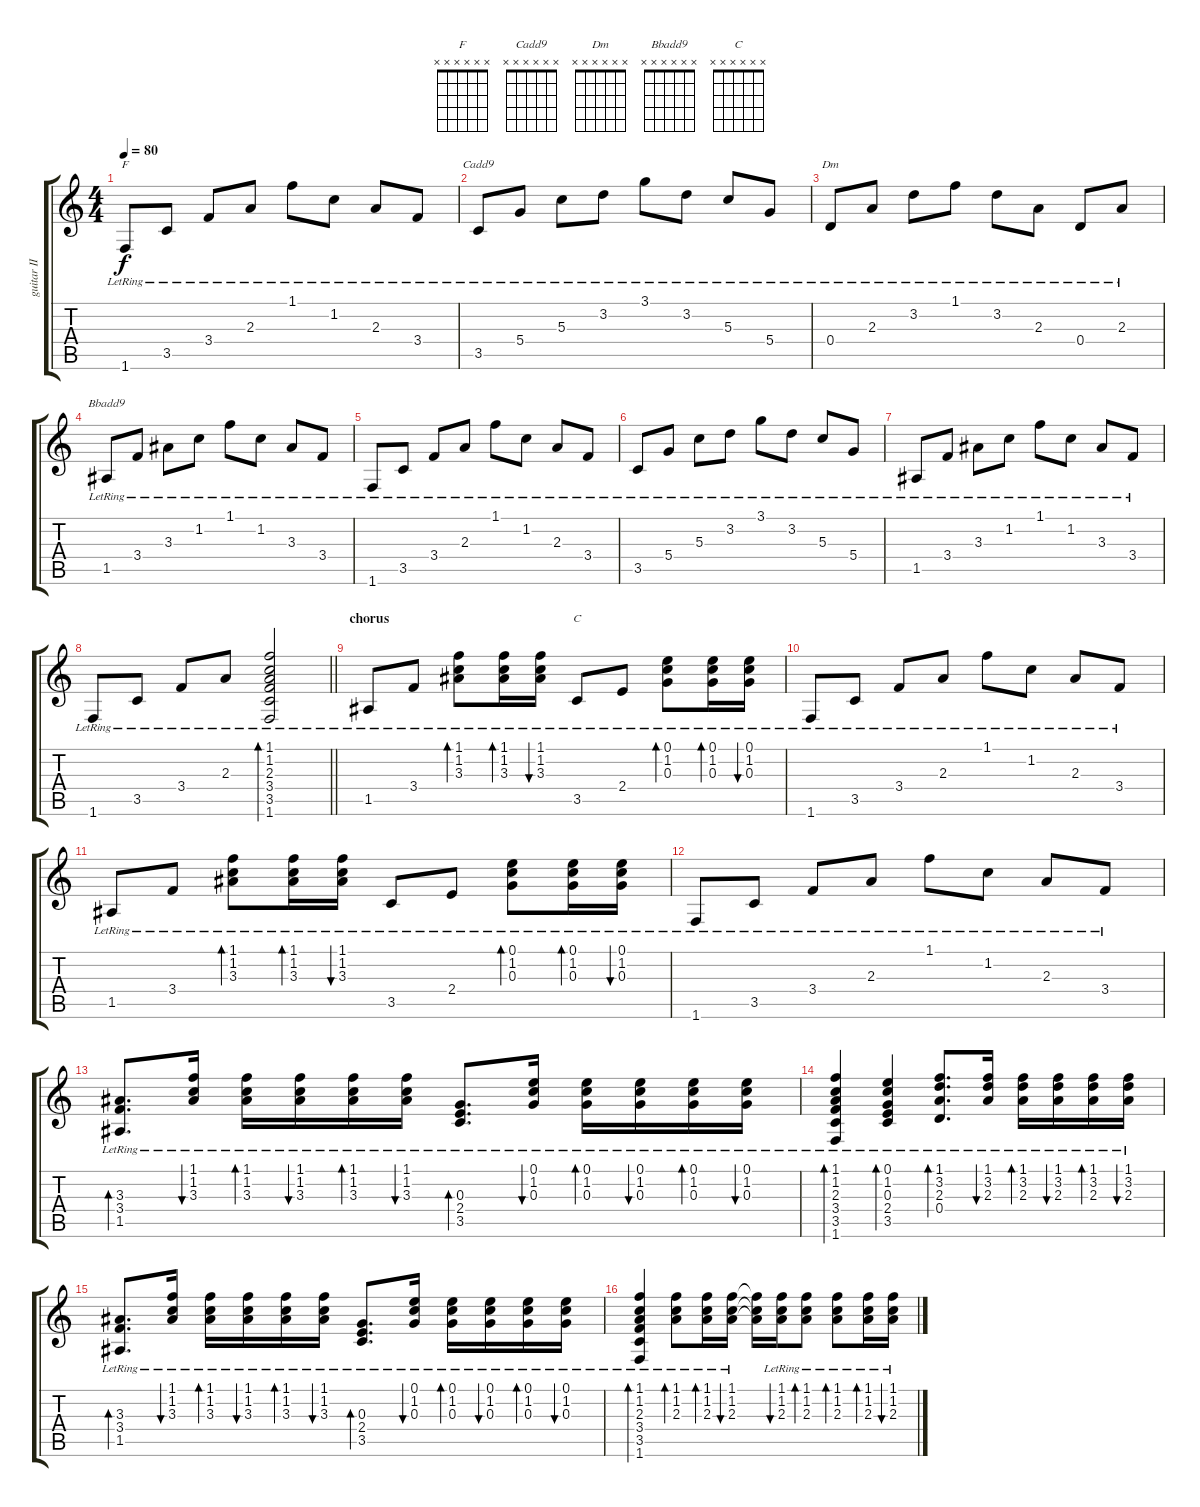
\track ("guitar II" "guitar II") {instrument acousticguitarsteel}
\staff {score tabs}
\tuning (E4 B3 G3 D3 A2 E2) {hide}
\chord ("F" x x x x x x)
\chord ("Cadd9" x x x x x x)
\chord ("Dm" x x x x x x)
\chord ("Bbadd9" x x x x x x)
\chord ("C" x x x x x x)
\ts (4 4)
\tempo 80
\clef g2
\ks c
1.6{lr}.8{ch "F" dy f volume 8 balance 13} 3.5{lr}.8 3.4{lr}.8 2.3{lr}.8 1.1{lr}.8 1.2{lr}.8 2.3{lr}.8 3.4{lr}.8 |
3.5{lr}.8{ch "Cadd9"} 5.4{lr}.8 5.3{lr}.8 3.2{lr}.8 3.1{lr}.8 3.2{lr}.8 5.3{lr}.8 5.4{lr}.8 |
0.4{lr}.8{ch "Dm"} 2.3{lr}.8 3.2{lr}.8 1.1{lr}.8 3.2{lr}.8 2.3{lr}.8 0.4{lr}.8 2.3{lr}.8 |
1.5{lr}.8{ch "Bbadd9"} 3.4{lr}.8 3.3{lr}.8 1.2{lr}.8 1.1{lr}.8 1.2{lr}.8 3.3{lr}.8 3.4{lr}.8 |
1.6{lr}.8 3.5{lr}.8 3.4{lr}.8 2.3{lr}.8 1.1{lr}.8 1.2{lr}.8 2.3{lr}.8 3.4{lr}.8 |
3.5{lr}.8 5.4{lr}.8 5.3{lr}.8 3.2{lr}.8 3.1{lr}.8 3.2{lr}.8 5.3{lr}.8 5.4{lr}.8 |
1.5{lr}.8 3.4{lr}.8 3.3{lr}.8 1.2{lr}.8 1.1{lr}.8 1.2{lr}.8 3.3{lr}.8 3.4{lr}.8 |
\barLineRight lightlight
1.6{lr}.8 3.5{lr}.8 3.4{lr}.8 2.3{lr}.8 (1.1{lr} 1.2{lr} 2.3{lr} 3.4{lr} 3.5{lr} 1.6{lr}).2{bd 120} |
\section ("" "chorus")
1.5{lr}.8 3.4{lr}.8 (1.1{lr} 1.2{lr} 3.3{lr}).8{bd 120} (1.1{lr} 1.2{lr} 3.3{lr}).16{bd 120} (1.1{lr} 1.2{lr} 3.3{lr}).16{bu 120} 3.5{lr}.8{ch "C"} 2.4{lr}.8 (0.1{lr} 1.2{lr} 0.3{lr}).8{bd 120} (0.1{lr} 1.2{lr} 0.3{lr}).16{bd 120} (0.1{lr} 1.2{lr} 0.3{lr}).16{bu 120} |
1.6{lr}.8 3.5{lr}.8 3.4{lr}.8 2.3{lr}.8 1.1{lr}.8 1.2{lr}.8 2.3{lr}.8 3.4{lr}.8 |
1.5{lr}.8 3.4{lr}.8 (1.1{lr} 1.2{lr} 3.3{lr}).8{bd 120} (1.1{lr} 1.2{lr} 3.3{lr}).16{bd 120} (1.1{lr} 1.2{lr} 3.3{lr}).16{bu 120} 3.5{lr}.8 2.4{lr}.8 (0.1{lr} 1.2{lr} 0.3{lr}).8{bd 120} (0.1{lr} 1.2{lr} 0.3{lr}).16{bd 120} (0.1{lr} 1.2{lr} 0.3{lr}).16{bu 120} |
1.6{lr}.8 3.5{lr}.8 3.4{lr}.8 2.3{lr}.8 1.1{lr}.8 1.2{lr}.8 2.3{lr}.8 3.4{lr}.8 |
(3.3{lr} 3.4{lr} 1.5{lr}).8{d bd 120} (1.1{lr} 1.2{lr} 3.3{lr}).16{bu 120} (1.1{lr} 1.2{lr} 3.3{lr}).16{bd 120} (1.1{lr} 1.2{lr} 3.3{lr}).16{bu 120} (1.1{lr} 1.2{lr} 3.3{lr}).16{bd 120} (1.1{lr} 1.2{lr} 3.3{lr}).16{bu 120} (0.3{lr} 2.4{lr} 3.5{lr}).8{d bd 120} (0.1{lr} 1.2{lr} 0.3{lr}).16{bu 120} (0.1{lr} 1.2{lr} 0.3{lr}).16{bd 120} (0.1{lr} 1.2{lr} 0.3{lr}).16{bu 120} (0.1{lr} 1.2{lr} 0.3{lr}).16{bd 120} (0.1{lr} 1.2{lr} 0.3{lr}).16{bu 120} |
(1.1{lr} 1.2{lr} 2.3{lr} 3.4{lr} 3.5{lr} 1.6{lr}).4{bd 60} (0.1{lr} 1.2{lr} 0.3{lr} 2.4{lr} 3.5{lr}).4{bd 60} (1.1{lr} 3.2{lr} 2.3{lr} 0.4{lr}).8{d bd 60} (1.1{lr} 3.2{lr} 2.3{lr}).16{bu 60} (1.1{lr} 3.2{lr} 2.3{lr}).16{bd 60} (1.1{lr} 3.2{lr} 2.3{lr}).16{bu 60} (1.1{lr} 3.2{lr} 2.3{lr}).16{bd 60} (1.1{lr} 3.2{lr} 2.3{lr}).16{bu 60} |
(3.3{lr} 3.4{lr} 1.5{lr}).8{d bd 120} (1.1{lr} 1.2{lr} 3.3{lr}).16{bu 120} (1.1{lr} 1.2{lr} 3.3{lr}).16{bd 120} (1.1{lr} 1.2{lr} 3.3{lr}).16{bu 120} (1.1{lr} 1.2{lr} 3.3{lr}).16{bd 120} (1.1{lr} 1.2{lr} 3.3{lr}).16{bu 120} (0.3{lr} 2.4{lr} 3.5{lr}).8{d bd 120} (0.1{lr} 1.2{lr} 0.3{lr}).16{bu 120} (0.1{lr} 1.2{lr} 0.3{lr}).16{bd 120} (0.1{lr} 1.2{lr} 0.3{lr}).16{bu 120} (0.1{lr} 1.2{lr} 0.3{lr}).16{bd 120} (0.1{lr} 1.2{lr} 0.3{lr}).16{bu 120} |
(1.1{lr} 1.2{lr} 2.3{lr} 3.4{lr} 3.5{lr} 1.6{lr}).4{bd 60} (1.1{lr} 1.2{lr} 2.3{lr}).8{bd 60} (1.1{lr} 1.2{lr} 2.3{lr}).16{bd 60} (1.1{lr} 1.2{lr} 2.3{lr}).16{bu 60} (1.1{t} 1.2{t} 2.3{t}).16 (1.1{lr} 1.2{lr} 2.3{lr}).16{bu 60} (1.1{lr} 1.2{lr} 2.3{lr}).8{bd 60} (1.1{lr} 1.2{lr} 2.3{lr}).8{bd 60} (1.1{lr} 1.2{lr} 2.3{lr}).16{bd 60} (1.1{lr} 1.2{lr} 2.3{lr}).16{bu 60}
